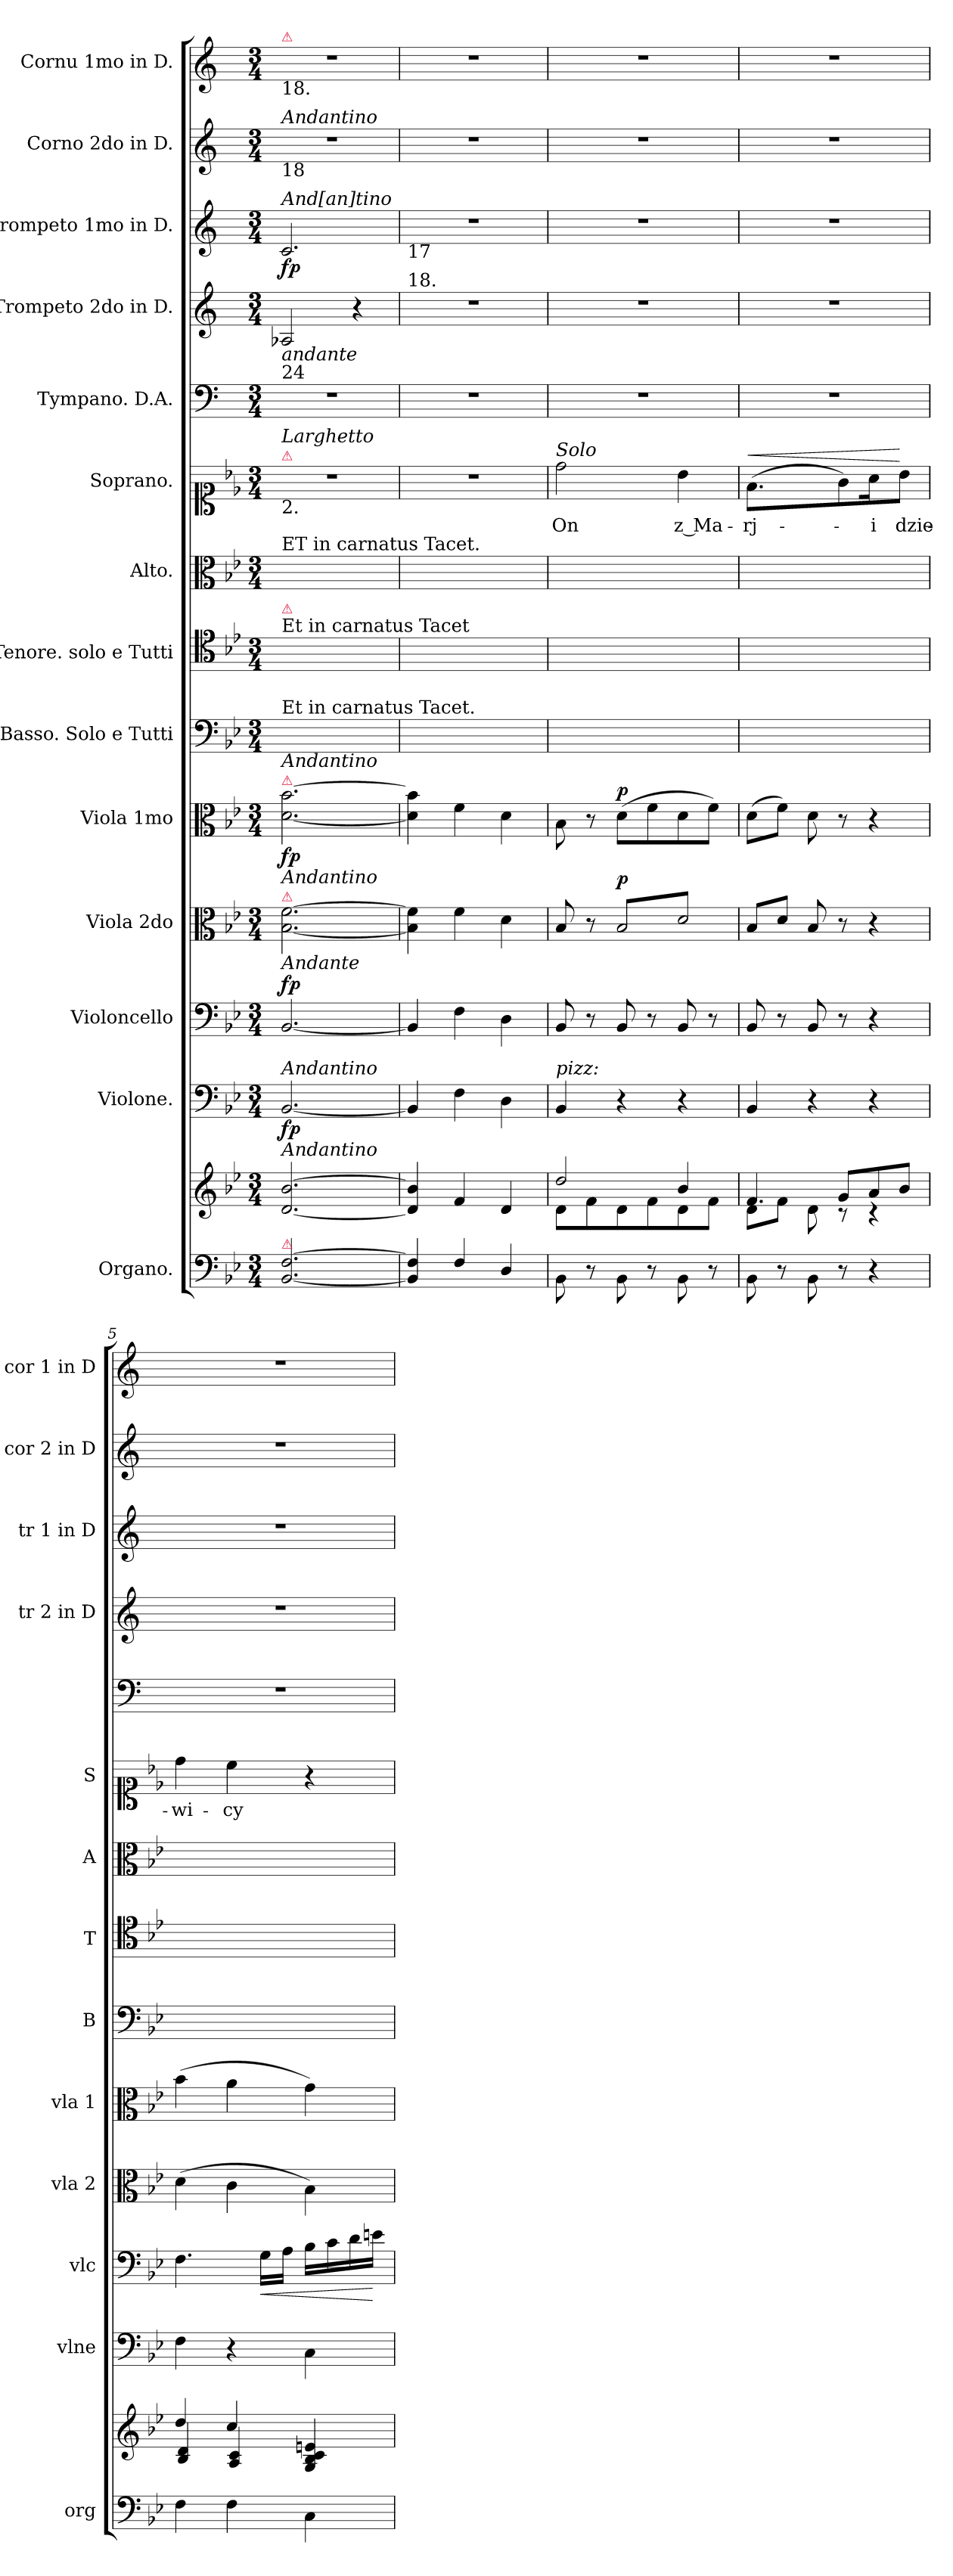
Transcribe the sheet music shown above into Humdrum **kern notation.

**kern	**kern	**dynam	**kern	**dynam	**kern	**dynam	**kern	**dynam	**kern	**dynam	**kern	**kern	**kern	**kern	**text	**dynam	**kern	**kern	**kern	**dynam	**kern	**kern
*part14	*part14	*part14	*part13	*part13	*part12	*part12	*part11	*part11	*part10	*part10	*part9	*part8	*part7	*part6	*part6	*part6	*part5	*part4	*part3	*part3	*part2	*part1
*staff15	*staff14	*staff14/15	*staff13	*staff13	*staff12	*staff12	*staff11	*staff11	*staff10	*staff10	*staff9	*staff8	*staff7	*staff6	*staff6	*staff6	*staff5	*staff4	*staff3	*staff3	*staff2	*staff1
*I"Organo.	*	*	*I"Violone.	*	*I"Violoncello	*	*I"Viola 2do	*	*I"Viola 1mo	*	*I"Basso. Solo e Tutti	*I"Tenore. solo e Tutti	*I"Alto.	*I"Soprano.	*	*	*I"Tympano. D.A.	*I"Trompeto 2do in D.	*I"Trompeto 1mo in D.	*	*I"Corno 2do in D.	*I"Cornu 1mo in D.
*I'org	*	*	*I'vlne	*	*I'vlc	*	*I'vla 2	*	*I'vla 1	*	*I'B	*I'T	*I'A	*I'S	*	*	*	*I'tr 2 in D	*I'tr 1 in D	*	*I'cor 2 in D	*I'cor 1 in D
*clefF4	*clefG2	*	*clefF4	*	*clefF4	*	*clefC3	*	*clefC3	*	*clefF4	*clefC4	*clefC3	*clefC1	*	*	*clefF4	*clefG2	*clefG2	*	*clefG2	*clefG2
*	*	*	*ITrd8c12	*	*	*	*	*	*	*	*	*	*	*	*	*	*	*ITrd-1c-2	*ITrd-1c-2	*	*ITrd-1c-2	*ITrd-1c-2
*k[b-e-]	*k[b-e-]	*	*k[b-e-]	*	*k[b-e-]	*	*k[b-e-]	*	*k[b-e-]	*	*k[b-e-]	*k[b-e-]	*k[b-e-]	*k[b-e-]	*	*	*k[]	*k[f#c#]	*k[f#c#]	*	*k[f#c#]	*k[f#c#]
*M3/4	*M3/4	*	*M3/4	*	*M3/4	*	*M3/4	*	*M3/4	*	*M3/4	*M3/4	*M3/4	*M3/4	*	*	*M3/4	*M3/4	*M3/4	*	*M3/4	*M3/4
=1	=1	=1	=1	=1	=1	=1	=1	=1	=1	=1	=1	=1	=1	=1	=1	=1	=1	=1	=1	=1	=1	=1
!	!	!	!	!	!	!	!	!	!	!	!	!	!	!	!	!	!	!	!	!	!	!LO:TX:a:color=crimson:t=⚠
!	!	!	!	!	!	!	!	!	!	!	!	!	!	!	!	!	!	!	!	!	!	!LO:TX:b:t=18.
!	!	!	!	!	!	!	!	!	!	!	!	!	!	!	!	!	!	!	!	!	!LO:TX:a:i:t=Andantino	!
!	!	!	!	!	!	!	!	!	!	!	!	!	!	!	!	!	!	!	!	!	!LO:TX:b:t=18	!
!	!	!	!	!	!	!	!	!	!	!	!	!	!	!	!	!	!	!	!LO:TX:a:i:t=And[an]tino	!	!	!
!	!	!	!	!	!	!	!	!	!	!	!	!	!	!	!	!	!	!LO:TX:b:i:t=andante	!	!	!	!
!	!	!	!	!	!	!	!	!	!	!	!	!	!	!	!	!	!LO:TX:a:t=24	!	!	!	!	!
!	!	!	!	!	!	!	!	!	!	!	!	!	!	!LO:TX:a:color=crimson:t=⚠	!	!	!	!	!	!	!	!
!	!	!	!	!	!	!	!	!	!	!	!	!	!	!LO:TX:b:t=2.	!	!	!	!	!	!	!	!
!	!	!	!	!	!	!	!	!	!	!	!	!	!	!LO:TX:a:i:t=Larghetto	!	!	!	!	!	!	!	!
!	!	!	!	!	!	!	!	!	!	!	!	!	!LO:TX:a:t=ET in carnatus Tacet.	!	!	!	!	!	!	!	!	!
!	!	!	!	!	!	!	!	!	!	!	!	!LO:TX:a:t=Et in carnatus Tacet	!	!	!	!	!	!	!	!	!	!
!	!	!	!	!	!	!	!	!	!	!	!	!LO:TX:a:color=crimson:t=⚠	!	!	!	!	!	!	!	!	!	!
!	!	!	!	!	!	!	!	!	!	!	!LO:TX:a:t=Et in carnatus Tacet.	!	!	!	!	!	!	!	!	!	!	!
!	!	!	!	!	!	!	!	!	!LO:TX:a:color=crimson:t=⚠	!	!	!	!	!	!	!	!	!	!	!	!	!
!	!	!	!	!	!	!	!	!	!LO:TX:a:i:t=Andantino	!	!	!	!	!	!	!	!	!	!	!	!	!
!	!	!	!	!	!	!	!LO:TX:a:color=crimson:t=⚠	!	!	!	!	!	!	!	!	!	!	!	!	!	!	!
!	!	!	!	!	!	!	!LO:TX:a:i:t=Andantino	!	!	!	!	!	!	!	!	!	!	!	!	!	!	!
!	!	!	!	!	!LO:TX:a:i:t=Andante	!	!	!	!	!	!	!	!	!	!	!	!	!	!	!	!	!
!	!	!	!LO:TX:a:i:t=Andantino	!	!	!	!	!	!	!	!	!	!	!	!	!	!	!	!	!	!	!
!	!LO:TX:a:i:t=Andantino	!	!	!	!	!	!	!	!	!	!	!	!	!	!	!	!	!	!	!	!	!
!LO:TX:a:color=crimson:t=⚠	!	!	!	!	!	!	!	!	!	!	!	!	!	!	!	!	!	!	!	!	!	!
!	!	!	!	!	!	!LO:DY:a	!	!	!	!LO:DY:b	!	!	!	!	!	!	!	!	!	!	!	!
[2.BB-/ [2.F/	[2.d/ [2.b-/	.	[2.BBB-/	fp	[2.BB-/	fp	[2.B-\ [2.f\	.	[2.d\ [2.b-\	fp	2.ryy	2.ryy	2.ryy	2.r	.	.	2.r	2B-X/	2.d/	fp	2.r	2.r
.	.	.	.	.	.	.	.	.	.	.	.	.	.	.	.	.	.	4r	.	.	.	.
=2	=2	=2	=2	=2	=2	=2	=2	=2	=2	=2	=2	=2	=2	=2	=2	=2	=2	=2	=2	=2	=2	=2
!	!	!	!	!	!	!	!	!	!	!	!	!	!	!	!	!	!	!	!LO:TX:b:t=17	!	!	!
!	!	!	!	!	!	!	!	!	!	!	!	!	!	!	!	!	!	!LO:TX:a:t=18.	!	!	!	!
4BB-]/ 4F]/	4d]/ 4b-]/	.	4BBB-/]	.	4BB-/]	.	4B-]\ 4f]\	.	4d]\ 4b-]\	.	2.ryy	2.ryy	2.ryy	2.r	.	.	2.r	2.r	2.r	.	2.r	2.r
4F/	4f/	.	4FF\	.	4F\	.	4f\	.	4f\	.	.	.	.	.	.	.	.	.	.	.	.	.
4D/	4d/	.	4DD\	.	4D\	.	4d\	.	4d\	.	.	.	.	.	.	.	.	.	.	.	.	.
=3	=3	=3	=3	=3	=3	=3	=3	=3	=3	=3	=3	=3	=3	=3	=3	=3	=3	=3	=3	=3	=3	=3
*	*^	*	*	*	*	*	*	*	*	*	*	*	*	*	*	*	*	*	*	*	*	*
!	!	!	!	!	!	!	!	!	!	!	!	!	!	!	!LO:TX:a:i:t=Solo	!	!	!	!	!	!	!	!
!	!	!	!	!LO:TX:a:i:t=pizz&colon;	!	!	!	!	!	!	!	!	!	!	!	!	!	!	!	!	!	!	!
!	!	!	!LO:DY:b	!	!	!	!	!	!	!	!	!	!	!	!	!	!	!	!	!	!	!	!
*	*tremolo	*	*	*	*	*	*	*	*	*	*	*	*	*	*	*	*	*	*	*	*	*	*
8BB-\	2dd!/	8d\L	p&colon;	4BBB-/	.	8BB-/	.	8B-/	.	8B-\	.	2.ryy	2.ryy	2.ryy	2dd\	On	.	2.r	2.r	2.r	.	2.r	2.r
8r	.	8f\	.	.	.	8r	.	8r	.	8r	.	.	.	.	.	.	.	.	.	.	.	.	.
!	!	!	!	!	!	!	!	!	!LO:DY:a	!	!LO:DY:a	!	!	!	!	!	!	!	!	!	!	!	!
*	*	*	*	*	*	*	*	*tremolo	*	*	*	*	*	*	*	*	*	*	*	*	*	*	*
8BB-\	.	8d\	.	4r	.	8BB-/	.	(8B-/L	p	(8d\L	p	.	.	.	.	.	.	.	.	.	.	.	.
8r	.	8f\	.	.	.	8r	.	8d/)	.	8f\	.	.	.	.	.	.	.	.	.	.	.	.	.
8BB-\	4b-!/	8d\	.	4r	.	8BB-/	.	8B-/	.	8d\	.	.	.	.	4b-\	z Ma-	.	.	.	.	.	.	.
8r	.	8f\J	.	.	.	8r	.	8d/)J	.	8f\J)	.	.	.	.	.	.	.	.	.	.	.	.	.
*	*	*	*	*	*	*	*	*Xtremolo	*	*	*	*	*	*	*	*	*	*	*	*	*	*	*
*	*Xtremolo	*	*	*	*	*	*	*	*	*	*	*	*	*	*	*	*	*	*	*	*	*	*
=4	=4	=4	=4	=4	=4	=4	=4	=4	=4	=4	=4	=4	=4	=4	=4	=4	=4	=4	=4	=4	=4	=4	=4
!	!	!	!	!	!	!	!	!	!	!	!	!	!	!	!	!	!LO:HP:a	!	!	!	!	!	!
8BB-\	4.f!/	8d\L	.	4BBB-/	.	8BB-/	.	8B-/L	.	(8d\L	.	2.ryy	2.ryy	2.ryy	(4.f\	-rj-	<	2.r	2.r	2.r	.	2.r	2.r
8r	.	8f\J	.	.	.	8r	.	8d/J	.	8f\J)	.	.	.	.	.	.	.	.	.	.	.	.	.
8BB-\	.	8d\	.	4r	.	8BB-/	.	8B-/	.	8d\	.	.	.	.	.	.	.	.	.	.	.	.	.
8r	8g!/L	8rc	.	.	.	8r	.	8r	.	8r	.	.	.	.	8g\)	.	.	.	.	.	.	.	.
!	!	!	!	!	!	!	!	!	!	!	!	!	!	!	!LO:N:vis=16	!	!	!	!	!	!	!	!
4r	8a!/	4rc	.	4r	.	4r	.	4r	.	4r	.	.	.	.	8a\	-i	.	.	.	.	.	.	.
.	8b-!/J	.	.	.	.	.	.	.	.	.	.	.	.	.	8b-\J	dzie-	[	.	.	.	.	.	.
=5	=5	=5	=5	=5	=5	=5	=5	=5	=5	=5	=5	=5	=5	=5	=5	=5	=5	=5	=5	=5	=5	=5	=5
4F\	4dd!/	4B-/ 4d/	.	4FF\	.	4.F\	.	(4d\	.	(4b-\	.	2.ryy	2.ryy	2.ryy	4dd\	-wi-	.	2.r	2.r	2.r	.	2.r	2.r
4F\	4cc!/	4A/ 4c/	.	4r	.	.	.	4c\	.	4a\	.	.	.	.	4cc\	-cy	.	.	.	.	.	.	.
!	!	!	!	!	!	!	!LO:HP:b	!	!	!	!	!	!	!	!	!	!	!	!	!	!	!	!
.	.	.	.	.	.	16G\LL	<	.	.	.	.	.	.	.	.	.	.	.	.	.	.	.	.
.	.	.	.	.	.	16A\JJ	.	.	.	.	.	.	.	.	.	.	.	.	.	.	.	.	.
4C\	4G/ 4B-/ 4c/ 4en/	4ryy	.	4CC\	.	16B-\LL	.	4B-\)	.	4g\)	.	.	.	.	4r	.	.	.	.	.	.	.	.
.	.	.	.	.	.	16c\	.	.	.	.	.	.	.	.	.	.	.	.	.	.	.	.	.
.	.	.	.	.	.	16d\	.	.	.	.	.	.	.	.	.	.	.	.	.	.	.	.	.
.	.	.	.	.	.	16en\JJ	[	.	.	.	.	.	.	.	.	.	.	.	.	.	.	.	.
*	*v	*v	*	*	*	*	*	*	*	*	*	*	*	*	*	*	*	*	*	*	*	*	*
=	=	=	=	=	=	=	=	=	=	=	=	=	=	=	=	=	=	=	=	=	=	=
*-	*-	*-	*-	*-	*-	*-	*-	*-	*-	*-	*-	*-	*-	*-	*-	*-	*-	*-	*-	*-	*-	*-
